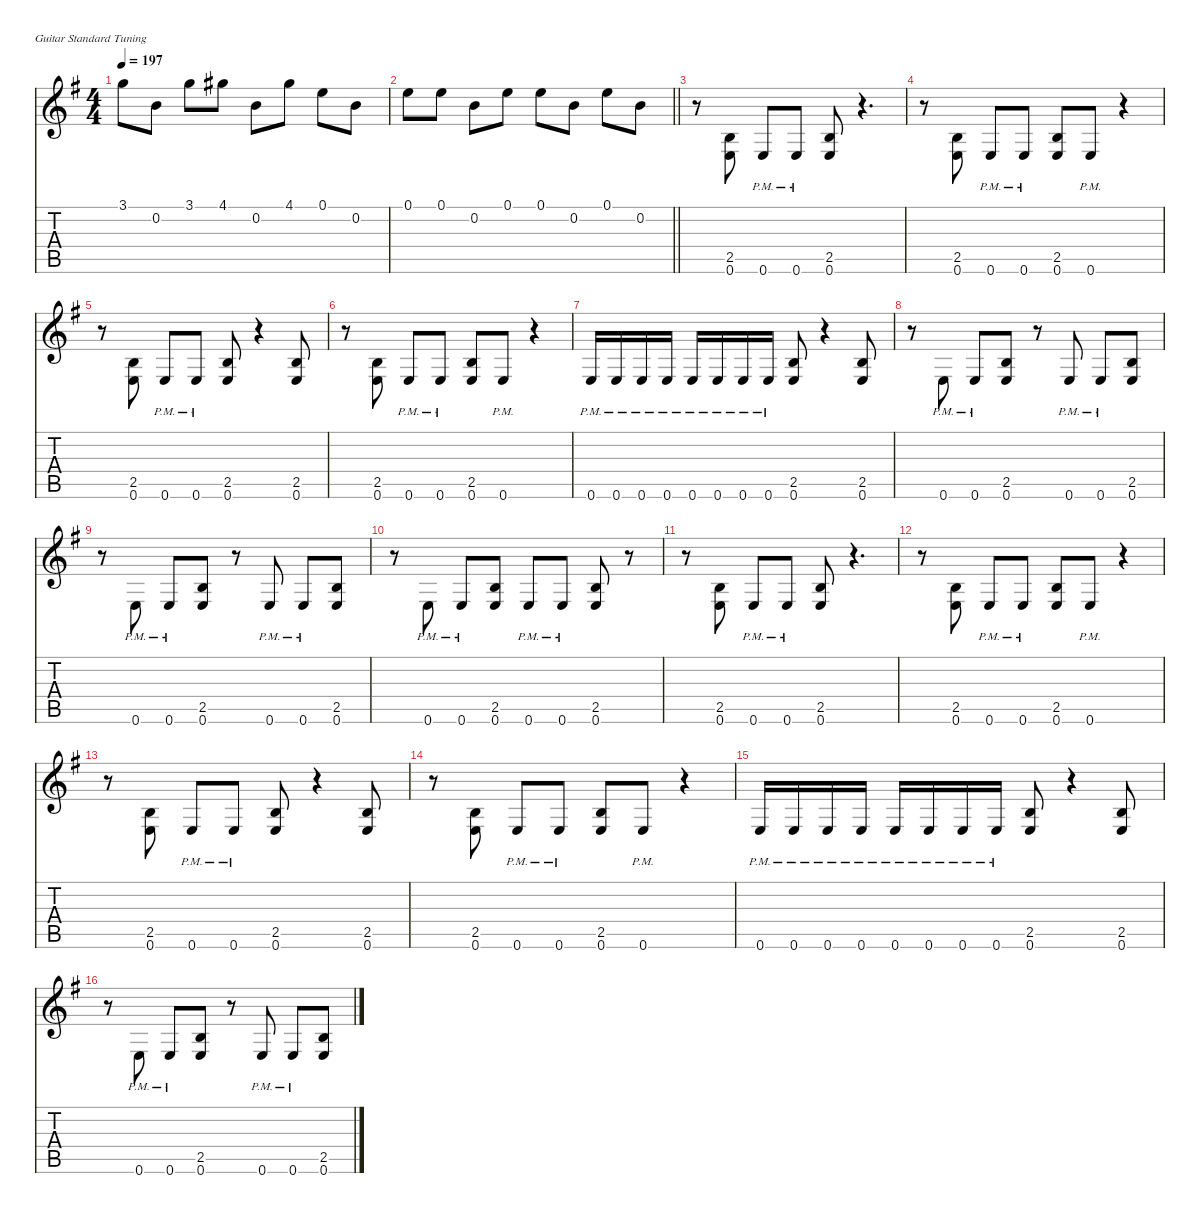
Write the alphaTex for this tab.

\defaultSystemsLayout 4
\hideDynamics
\bracketExtendMode nobrackets
\singleTrackTrackNamePolicy hidden
\multiTrackTrackNamePolicy hidden
\firstSystemTrackNameMode fullname
\firstSystemTrackNameOrientation horizontal
\otherSystemsTrackNameOrientation horizontal
\track ("Guitar 1" "dist.guit.") {mute instrument distortionguitar}
\staff {score tabs}
\tuning (E4 B3 G3 D3 A2 E2)
\ts (4 4)
\tempo 197
\clef g2
\ks eminor
3.1{acc forcenatural}.8{dy f beam Down} 0.2{acc forcenatural}.8{beam Down} 3.1{acc forcenatural}.8{beam Down} 4.1{acc #}.8{beam Down} 0.2{acc forcenatural}.8{beam Down} 4.1{acc #}.8{beam Down} 0.1{acc forcenatural}.8{beam Down} 0.2{acc forcenatural}.8{beam Down} |
\barLineRight lightlight
0.1{acc forcenatural}.8{beam Down} 0.1{acc forcenatural}.8{beam Down} 0.2{acc forcenatural}.8{beam Down} 0.1{acc forcenatural}.8{beam Down} 0.1{acc forcenatural}.8{beam Down} 0.2{acc forcenatural}.8{beam Down} 0.1{acc forcenatural}.8{beam Down} 0.2{acc forcenatural}.8{beam Down} |
r.8{beam Down} (2.5{acc forcenatural} 0.6{acc forcenatural}).8{beam Up} 0.6{pm acc forcenatural}.8{beam Up} 0.6{pm acc forcenatural}.8{beam Up} (2.5{acc forcenatural} 0.6{acc forcenatural}).8{beam Up} r.4{d beam Up} |
r.8{beam Down} (2.5{acc forcenatural} 0.6{acc forcenatural}).8{beam Up} 0.6{pm acc forcenatural}.8{beam Up} 0.6{pm acc forcenatural}.8{beam Up} (2.5{acc forcenatural} 0.6{acc forcenatural}).8{beam Up} 0.6{pm acc forcenatural}.8{beam Up} r.4{beam Up} |
r.8{beam Down} (2.5{acc forcenatural} 0.6{acc forcenatural}).8{beam Up} 0.6{pm acc forcenatural}.8{beam Up} 0.6{pm acc forcenatural}.8{beam Up} (2.5{acc forcenatural} 0.6{acc forcenatural}).8{beam Up} r.4{beam Up} (2.5{acc forcenatural} 0.6{acc forcenatural}).8{beam Up} |
r.8{beam Down} (2.5{acc forcenatural} 0.6{acc forcenatural}).8{beam Up} 0.6{pm acc forcenatural}.8{beam Up} 0.6{pm acc forcenatural}.8{beam Up} (2.5{acc forcenatural} 0.6{acc forcenatural}).8{beam Up} 0.6{pm acc forcenatural}.8{beam Up} r.4{beam Up} |
0.6{pm acc forcenatural}.16{beam Up} 0.6{pm acc forcenatural}.16{beam Up} 0.6{pm acc forcenatural}.16{beam Up} 0.6{pm acc forcenatural}.16{beam Up} 0.6{pm acc forcenatural}.16{beam Up} 0.6{pm acc forcenatural}.16{beam Up} 0.6{pm acc forcenatural}.16{beam Up} 0.6{pm acc forcenatural}.16{beam Up} (2.5{acc forcenatural} 0.6{acc forcenatural}).8{beam Up} r.4{beam Up} (2.5{acc forcenatural} 0.6{acc forcenatural}).8{beam Up} |
r.8{beam Down} 0.6{pm acc forcenatural}.8{beam Up} 0.6{pm acc forcenatural}.8{beam Up} (2.5{acc forcenatural} 0.6{acc forcenatural}).8{beam Up} r.8{beam Up} 0.6{pm acc forcenatural}.8{beam Up} 0.6{pm acc forcenatural}.8{beam Up} (2.5{acc forcenatural} 0.6{acc forcenatural}).8{beam Up} |
r.8{beam Down} 0.6{pm acc forcenatural}.8{beam Up} 0.6{pm acc forcenatural}.8{beam Up} (2.5{acc forcenatural} 0.6{acc forcenatural}).8{beam Up} r.8{beam Up} 0.6{pm acc forcenatural}.8{beam Up} 0.6{pm acc forcenatural}.8{beam Up} (2.5{acc forcenatural} 0.6{acc forcenatural}).8{beam Up} |
r.8{beam Down} 0.6{pm acc forcenatural}.8{beam Up} 0.6{pm acc forcenatural}.8{beam Up} (2.5{acc forcenatural} 0.6{acc forcenatural}).8{beam Up} 0.6{pm acc forcenatural}.8{beam Up} 0.6{pm acc forcenatural}.8{beam Up} (2.5{acc forcenatural} 0.6{acc forcenatural}).8{beam Up} r.8{beam Up} |
r.8{beam Down} (2.5{acc forcenatural} 0.6{acc forcenatural}).8{beam Up} 0.6{pm acc forcenatural}.8{beam Up} 0.6{pm acc forcenatural}.8{beam Up} (2.5{acc forcenatural} 0.6{acc forcenatural}).8{beam Up} r.4{d beam Up} |
r.8{beam Down} (2.5{acc forcenatural} 0.6{acc forcenatural}).8{beam Up} 0.6{pm acc forcenatural}.8{beam Up} 0.6{pm acc forcenatural}.8{beam Up} (2.5{acc forcenatural} 0.6{acc forcenatural}).8{beam Up} 0.6{pm acc forcenatural}.8{beam Up} r.4{beam Up} |
r.8{beam Down} (2.5{acc forcenatural} 0.6{acc forcenatural}).8{beam Up} 0.6{pm acc forcenatural}.8{beam Up} 0.6{pm acc forcenatural}.8{beam Up} (2.5{acc forcenatural} 0.6{acc forcenatural}).8{beam Up} r.4{beam Up} (2.5{acc forcenatural} 0.6{acc forcenatural}).8{beam Up} |
r.8{beam Down} (2.5{acc forcenatural} 0.6{acc forcenatural}).8{beam Up} 0.6{pm acc forcenatural}.8{beam Up} 0.6{pm acc forcenatural}.8{beam Up} (2.5{acc forcenatural} 0.6{acc forcenatural}).8{beam Up} 0.6{pm acc forcenatural}.8{beam Up} r.4{beam Up} |
0.6{pm acc forcenatural}.16{beam Up} 0.6{pm acc forcenatural}.16{beam Up} 0.6{pm acc forcenatural}.16{beam Up} 0.6{pm acc forcenatural}.16{beam Up} 0.6{pm acc forcenatural}.16{beam Up} 0.6{pm acc forcenatural}.16{beam Up} 0.6{pm acc forcenatural}.16{beam Up} 0.6{pm acc forcenatural}.16{beam Up} (2.5{acc forcenatural} 0.6{acc forcenatural}).8{beam Up} r.4{beam Up} (2.5{acc forcenatural} 0.6{acc forcenatural}).8{beam Up} |
r.8{beam Down} 0.6{pm acc forcenatural}.8{beam Up} 0.6{pm acc forcenatural}.8{beam Up} (2.5{acc forcenatural} 0.6{acc forcenatural}).8{beam Up} r.8{beam Up} 0.6{pm acc forcenatural}.8{beam Up} 0.6{pm acc forcenatural}.8{beam Up} (2.5{acc forcenatural} 0.6{acc forcenatural}).8{beam Up}
